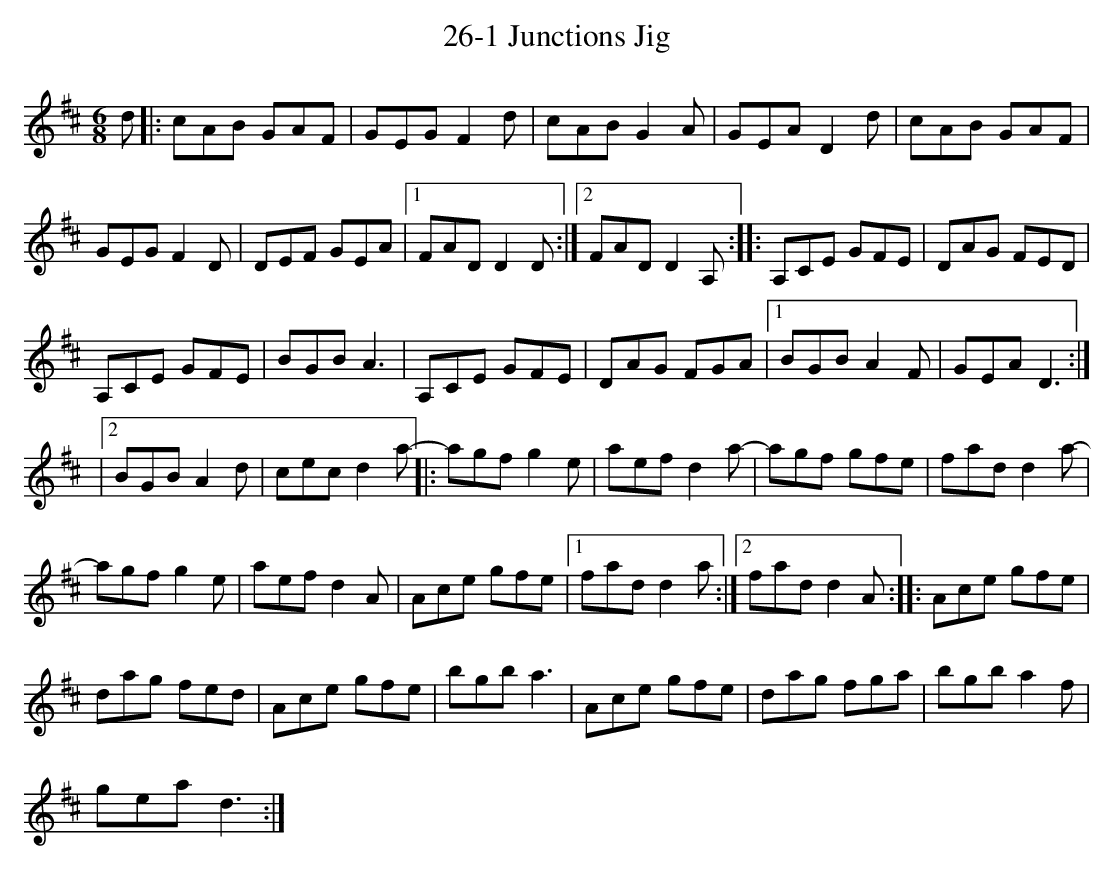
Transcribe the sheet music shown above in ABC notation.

X:1
T: 26-1 Junctions Jig
M: 6/8
L: 1/8
K: Dmaj
d |: C'AB GAF | GEG F2D' | C'AB G2A | GEA D2D' | C'AB GAF |
GEG F2D | DEF GEA |1 FAD D2D :|2 FAD D2A, :|: A,CE GFE | DAG FED |
A,CE GFE | BGB A3 | A,CE GFE | DAG FGA |1 BGB A2F |GEA D3:|
|2 BGB A2 D' | C'E'C' D'2 A'- |: A'G'F' G'2E' | A'E'F' D'2 A'- | A'G'F' G'F'E' | F'A'D' D'2 A'- |
A'G'F' G'2 E' | A'E'F'D'2A | AC'E' G'F'E' |1 F'A'D' D'2A' :|2 F'A'D' D'2 A :|: AC'E' G'F'E' |
D'A'G' F'E'D' | AC'E' G'F'E' | B'G'B' A'3 | AC'E' G'F'E' | D'A'G' F'G'A' | B'G'B' A'2F'|
G'E'A' D'3 :|
